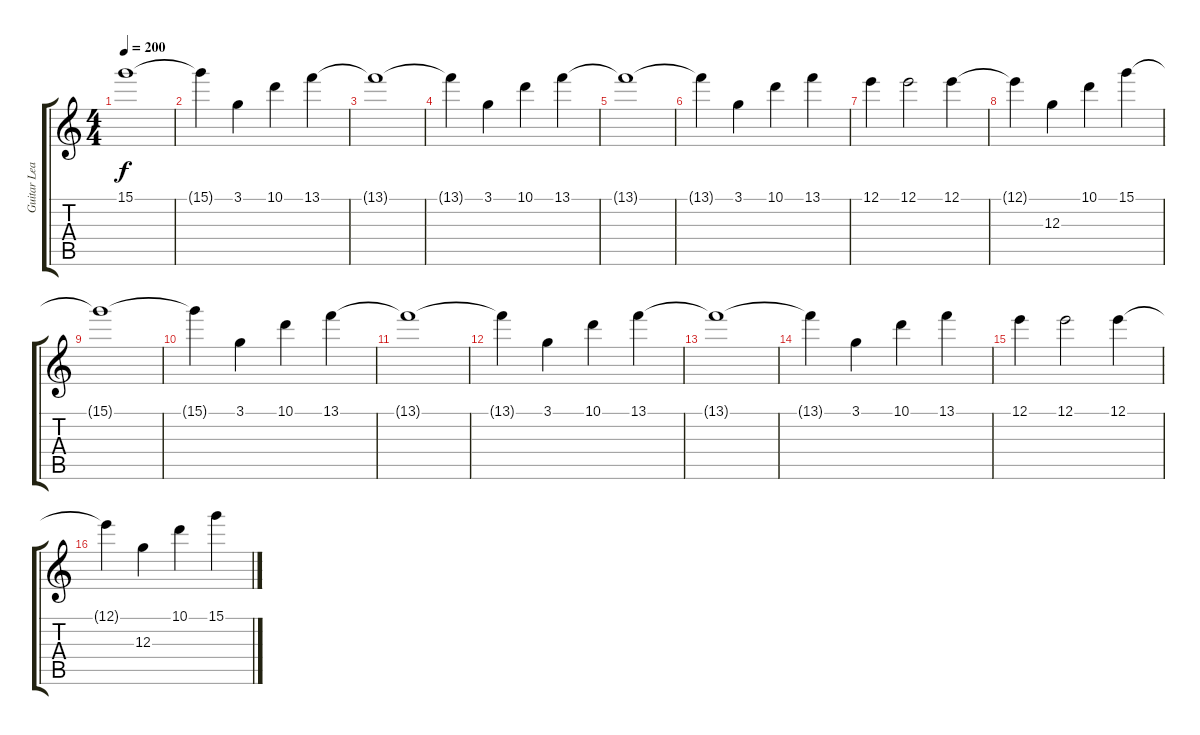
\track ("Guitar Lead" "Guitar Lea") {instrument electricguitarjazz}
\staff {score tabs}
\tuning (E4 B3 G3 D3 A2 E2) {hide}
\ts (4 4)
\tempo 200
\clef g2
\ks c
15.1{t}.1{dy f} |
15.1{t}.4 3.1.4 10.1.4 13.1.4 |
13.1{t}.1 |
13.1{t}.4 3.1.4 10.1.4 13.1.4 |
13.1{t}.1 |
13.1{t}.4 3.1.4 10.1.4 13.1.4 |
12.1.4 12.1.2 12.1.4 |
12.1{t}.4 12.3.4 10.1.4 15.1.4 |
15.1{t}.1 |
15.1{t}.4 3.1.4 10.1.4 13.1.4 |
13.1{t}.1 |
13.1{t}.4 3.1.4 10.1.4 13.1.4 |
13.1{t}.1 |
13.1{t}.4 3.1.4 10.1.4 13.1.4 |
12.1.4 12.1.2 12.1.4 |
12.1{t}.4 12.3.4 10.1.4 15.1.4
